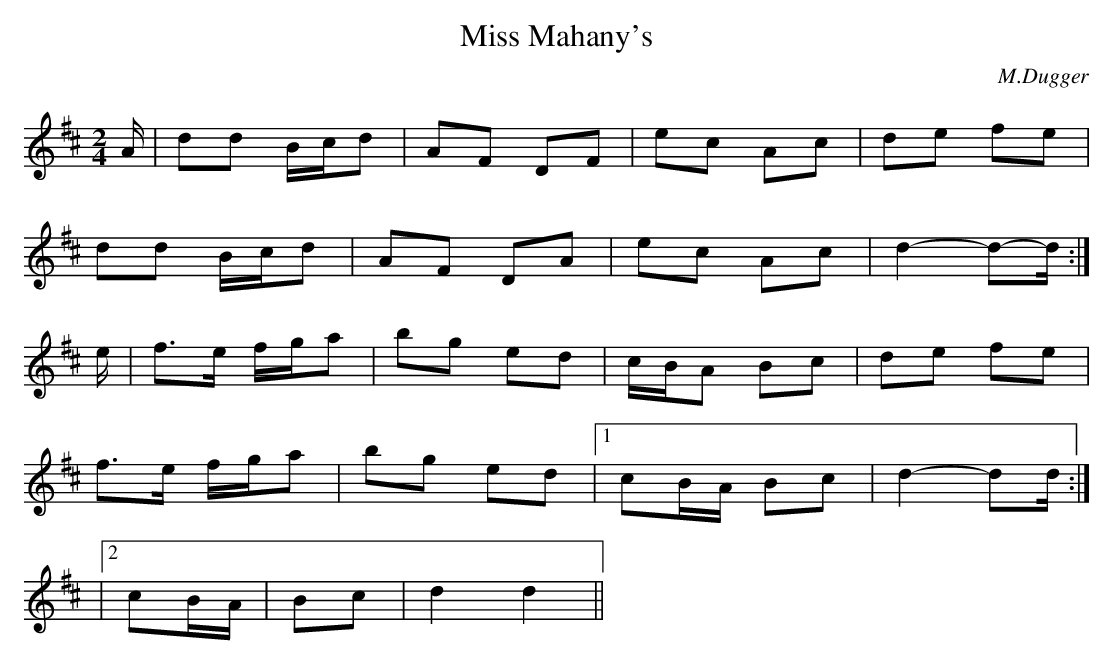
X:1
T: Miss Mahany's
C: M.Dugger
M: 2/4
L: 1/8
K: D
A/ | dd B/c/d | AF DF | ec Ac | de fe |
dd B/c/d | AF DA | ec Ac | d2-d-d/ :|
e/ | f>e f/g/a | bg ed | c/B/A Bc | de fe |
f>e f/g/a | bg ed |1 cB/A/ Bc | d2-dd/ :|
|2 cB/A/ | Bc | d2 d2 ||
